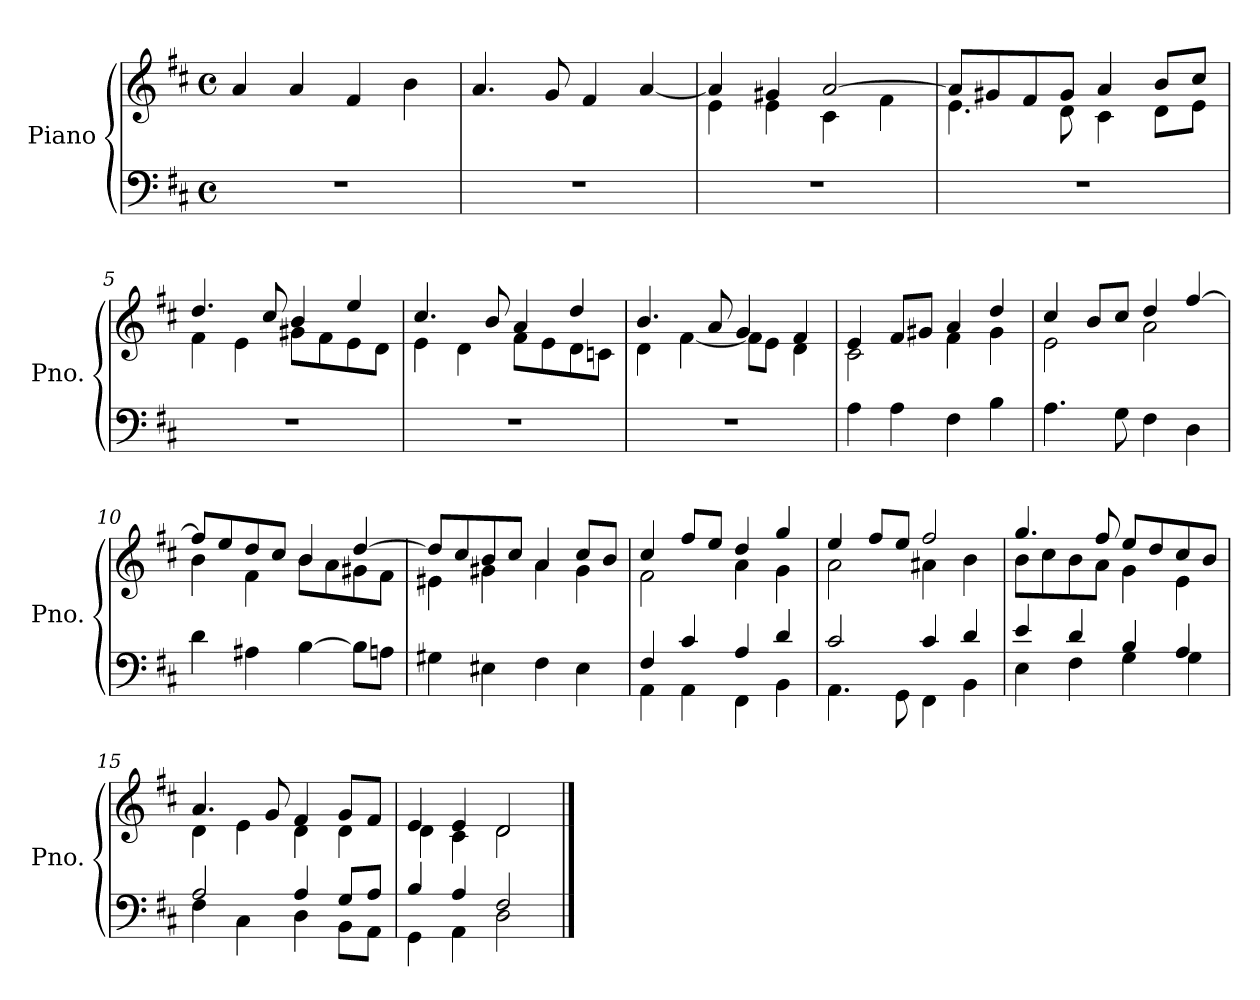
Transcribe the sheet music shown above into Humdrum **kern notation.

**kern	**kern
*part1	*part1
*staff2	*staff1
*I"Piano	*
*I'Pno.	*
*clefF4	*clefG2
*k[f#c#]	*k[f#c#]
*M4/4	*M4/4
*met(c)	*met(c)
=1	=1
1r	4a/
.	4a/
.	4f#/
.	4b\
=2	=2
1r	4.a/
.	8g/
.	4f#/
.	[4a/
=3	=3
*	*^
1r	4a/]	4e\
.	4g#X/	4e\
.	[2a/	4c#\
.	.	4f#\
=4	=4	=4
1r	8a/L]	4.e\
.	8g#X/	.
.	8f#/	.
.	8g#/J	8d\
.	4a/	4c#\
.	8b/L	8d\L
.	8cc#/J	8e\J
=5	=5	=5
1r	4.dd/	4f#\
.	.	4e\
.	8cc#/	.
.	4b/	8g#X\L
.	.	8f#\
.	4ee/	8e\
.	.	8d\J
=6	=6	=6
1r	4.cc#/	4e\
.	.	4d\
.	8b/	.
.	4a/	8f#\L
.	.	8e\
.	4dd/	8d\
.	.	8cn\J
!!LO:LB:g=z	!!
=7	=7	=7
1r	4.b/	4d\
.	.	[4f#\
.	8a/	.
.	4g/	8f#\L]
.	.	8e\J
.	4f#/	4d\
=8	=8	=8
4A\	4e/	2c#\
4A\	8f#/L	.
.	8g#X/J	.
4F#\	4a/	4f#\
4B\	4dd/	4g#\
=9	=9	=9
4.A\	4cc#/	2e\
.	8b/L	.
8G\	8cc#/J	.
4F#\	4dd/	2a\
4D\	[4ff#/	.
=10	=10	=10
4d\	8ff#/L]	4b\
.	8ee/	.
4A#X\	8dd/	4f#\
.	8cc#/J	.
[4B\	4b/	8b\L
.	.	8a\
8B\L]	[4dd/	8g#X\
8An\J	.	8f#\J
=11	=11	=11
4G#X\	8dd/L]	4e#X\
.	8cc#/	.
4E#X\	8b/	4g#X\
.	8cc#/J	.
4F#\	4a/	4a\
4E#i\	8cc#/L	4g#i\
.	8b/J	.
=12	=12	=12
*^	*	*
4F#/	4AA\	4cc#/	2f#\
4c#/	4AA\	8ff#/L	.
.	.	8ee/J	.
4A/	4FF#\	4dd/	4a\
4d/	4BB\	4gg/	4g\
!!LO:LB:g=z	!!
=13	=13	=13	=13
2c#/	4.AA\	4ee/	2a\
.	.	8ff#/L	.
.	8GG\	8ee/J	.
4c#/	4FF#\	2ff#/	4a#X\
4d/	4BB\	.	4b\
=14	=14	=14	=14
4e/	4E\	4.gg/	8b\L
.	.	.	8cc#\
4d/	4F#\	.	8b\
.	.	8ff#/	8a\J
4B/	4G\	8ee/L	4g\
.	.	8dd/	.
4A/	4G\	8cc#/	4e\
.	.	8b/J	.
=15	=15	=15	=15
2A/	4F#\	4.a/	4d\
.	4C#\	.	4e\
.	.	8g/	.
4A/	4D\	4f#/	4d\
8G/L	8BB\L	8g/L	4d\
8A/J	8AA\J	8f#/J	.
=16	=16	=16	=16
4B/	4GG\	4e/	4d\
4A/	4AA\	4e/	4c#\
2F#/	2D\	2d/	2d\
*v	*v	*	*
*	*v	*v
==	==
*-	*-
